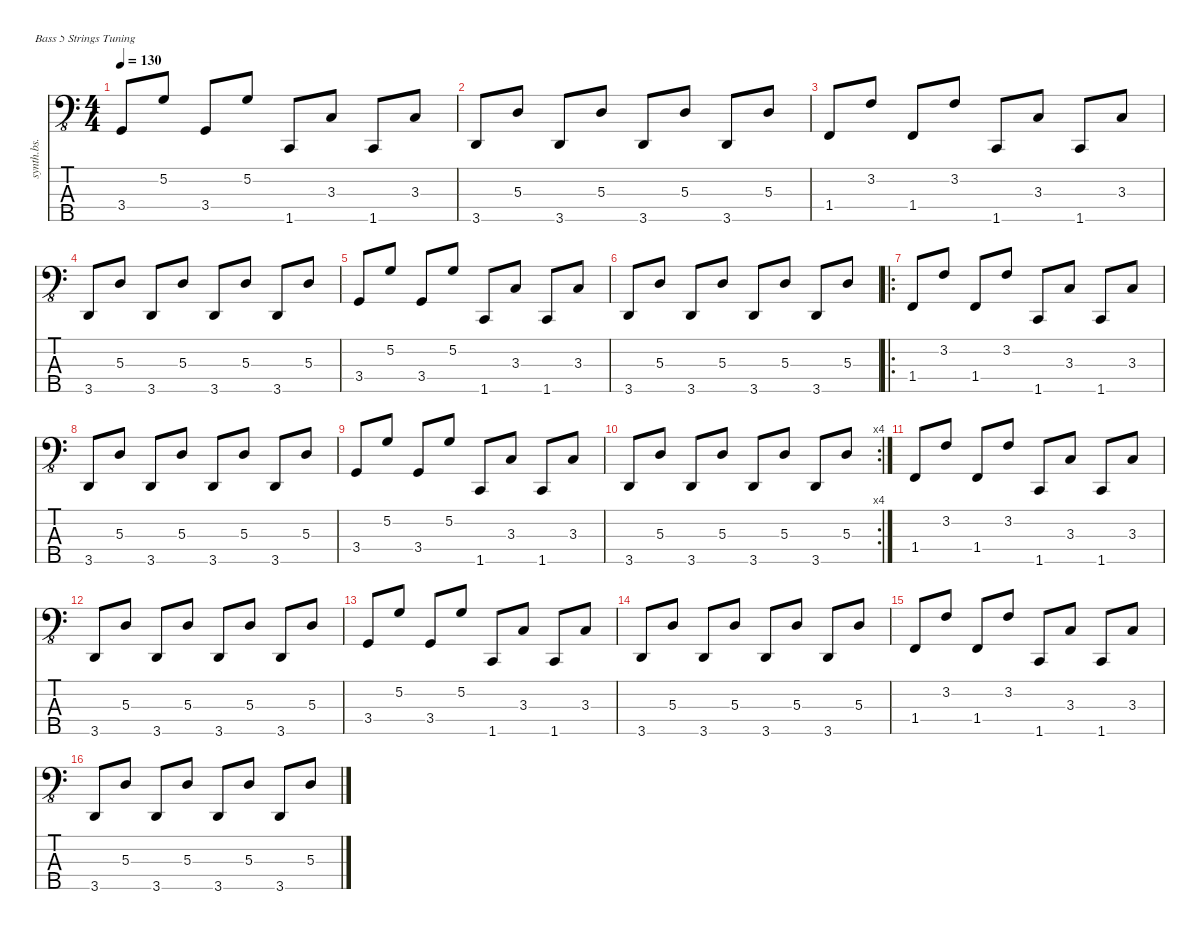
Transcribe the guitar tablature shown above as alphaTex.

\defaultSystemsLayout 4
\hideDynamics
\bracketExtendMode nobrackets
\otherSystemsTrackNameOrientation horizontal
\track ("Synth 2-LH" "synth.bs.") {defaultSystemsLayout 4 instrument synthbass1}
\staff {score tabs}
\tuning (G2 D2 A1 E1 B0)
\displaytranspose 0
\ts (4 4)
\tempo 130
\clef f4
\ottava 8vb
\ks c
3.4.8{dy f beam Up} 5.2.8{beam Up} 3.4.8{beam Up} 5.2.8{beam Up} 1.5.8{beam Up} 3.3.8{beam Up} 1.5.8{beam Up} 3.3.8{beam Up} |
3.5.8{beam Up} 5.3.8{beam Up} 3.5.8{beam Up} 5.3.8{beam Up} 3.5.8{beam Up} 5.3.8{beam Up} 3.5.8{beam Up} 5.3.8{beam Up} |
1.4.8{beam Up} 3.2.8{beam Up} 1.4.8{beam Up} 3.2.8{beam Up} 1.5.8{beam Up} 3.3.8{beam Up} 1.5.8{beam Up} 3.3.8{beam Up} |
3.5.8{beam Up} 5.3.8{beam Up} 3.5.8{beam Up} 5.3.8{beam Up} 3.5.8{beam Up} 5.3.8{beam Up} 3.5.8{beam Up} 5.3.8{beam Up} |
3.4.8{beam Up} 5.2.8{beam Up} 3.4.8{beam Up} 5.2.8{beam Up} 1.5.8{beam Up} 3.3.8{beam Up} 1.5.8{beam Up} 3.3.8{beam Up} |
3.5.8{beam Up} 5.3.8{beam Up} 3.5.8{beam Up} 5.3.8{beam Up} 3.5.8{beam Up} 5.3.8{beam Up} 3.5.8{beam Up} 5.3.8{beam Up} |
\ro
1.4.8{beam Up} 3.2.8{beam Up} 1.4.8{beam Up} 3.2.8{beam Up} 1.5.8{beam Up} 3.3.8{beam Up} 1.5.8{beam Up} 3.3.8{beam Up} |
3.5.8{beam Up} 5.3.8{beam Up} 3.5.8{beam Up} 5.3.8{beam Up} 3.5.8{beam Up} 5.3.8{beam Up} 3.5.8{beam Up} 5.3.8{beam Up} |
3.4.8{beam Up} 5.2.8{beam Up} 3.4.8{beam Up} 5.2.8{beam Up} 1.5.8{beam Up} 3.3.8{beam Up} 1.5.8{beam Up} 3.3.8{beam Up} |
\rc 4
3.5.8{beam Up} 5.3.8{beam Up} 3.5.8{beam Up} 5.3.8{beam Up} 3.5.8{beam Up} 5.3.8{beam Up} 3.5.8{beam Up} 5.3.8{beam Up} |
1.4.8{beam Up} 3.2.8{beam Up} 1.4.8{beam Up} 3.2.8{beam Up} 1.5.8{beam Up} 3.3.8{beam Up} 1.5.8{beam Up} 3.3.8{beam Up} |
3.5.8{beam Up} 5.3.8{beam Up} 3.5.8{beam Up} 5.3.8{beam Up} 3.5.8{beam Up} 5.3.8{beam Up} 3.5.8{beam Up} 5.3.8{beam Up} |
3.4.8{beam Up} 5.2.8{beam Up} 3.4.8{beam Up} 5.2.8{beam Up} 1.5.8{beam Up} 3.3.8{beam Up} 1.5.8{beam Up} 3.3.8{beam Up} |
3.5.8{beam Up} 5.3.8{beam Up} 3.5.8{beam Up} 5.3.8{beam Up} 3.5.8{beam Up} 5.3.8{beam Up} 3.5.8{beam Up} 5.3.8{beam Up} |
1.4.8{beam Up} 3.2.8{beam Up} 1.4.8{beam Up} 3.2.8{beam Up} 1.5.8{beam Up} 3.3.8{beam Up} 1.5.8{beam Up} 3.3.8{beam Up} |
3.5.8{beam Up} 5.3.8{beam Up} 3.5.8{beam Up} 5.3.8{beam Up} 3.5.8{beam Up} 5.3.8{beam Up} 3.5.8{beam Up} 5.3.8{beam Up}
